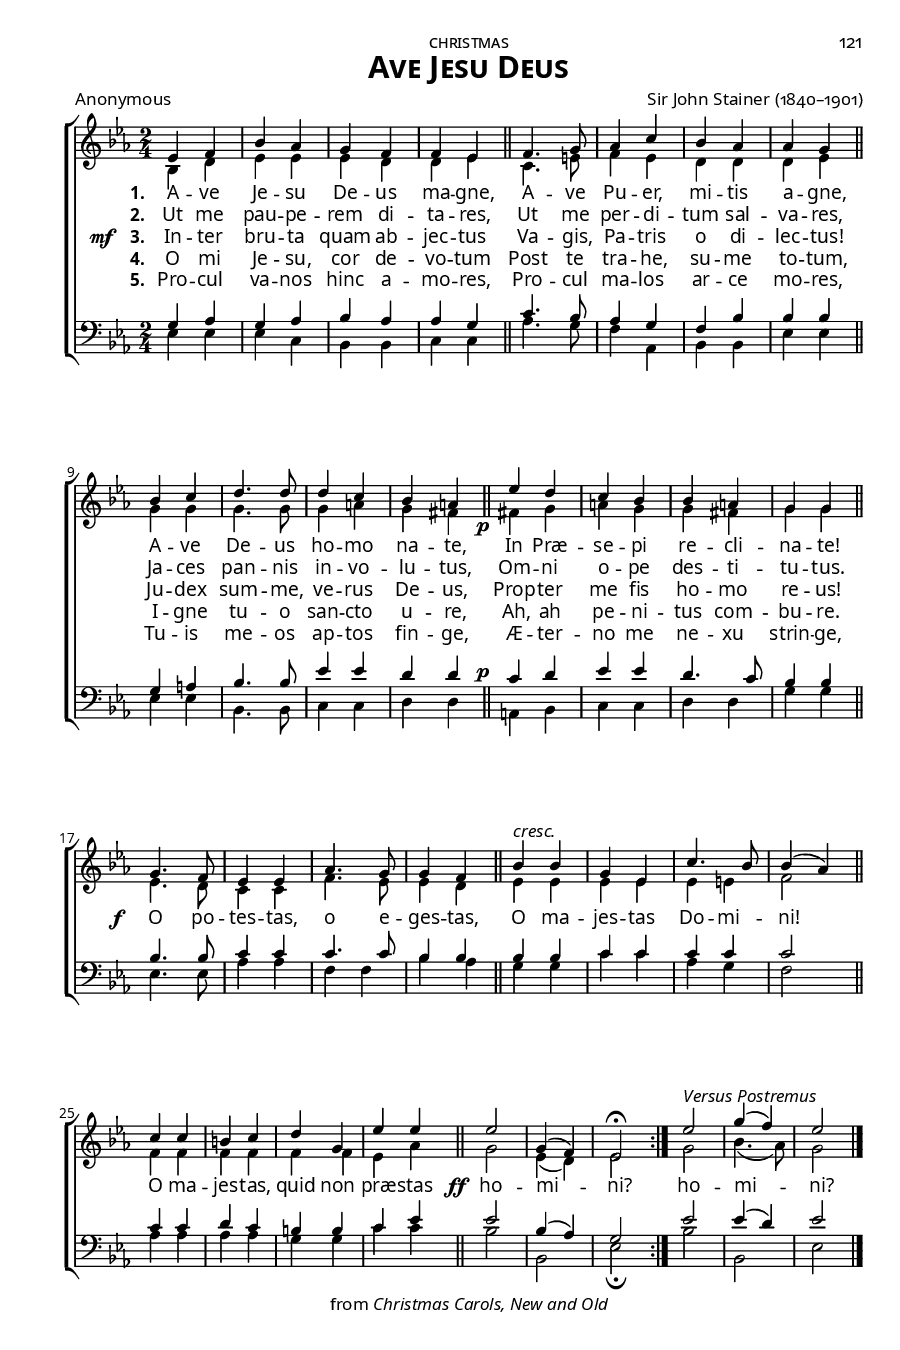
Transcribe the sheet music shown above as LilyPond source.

\version "2.14.2"
\include "util.ly"
\header {
  title = \markup{\override #'(font-name . "Garamond Premier Pro Semibold"){ \abs-fontsize #15 \smallCapsOldStyle"Ave Jesu Deus"}}
  poet = \markup\oldStyleNum"Anonymous"
  composer = \markup\oldStyleNum"Sir John Stainer (1840–1901)"
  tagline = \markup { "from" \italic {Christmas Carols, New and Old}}
}
\paper {
  %print-all-headers = ##f
  paper-height = 9\in
  paper-width = 6\in
  indent = 0\in
  %system-system-spacing = #'((basic-distance . 10) (padding . 0))
  %system-system-spacing =
  %  #'((basic-distance . 0)
  %     (minimum-distance . 0)
  %     (padding . -0.35)
  %     (stretchability . 100))
  ragged-last-bottom = ##f
  ragged-bottom = ##f
  two-sided = ##t
  inner-margin = 0.5\in
  outer-margin = 0.25\in
  top-margin = 0.25\in
  bottom-margin = 0.25\in
  first-page-number = #121
  print-first-page-number = ##t
  headerLine = \markup{\override #'(font-name . "Garamond Premier Pro") \smallCapsOldStyle"christmas"}
  oddHeaderMarkup = \markup\fill-line{
     \override #'(font-name . "Garamond Premier Pro")\abs-fontsize #8.5
     \combine 
        \fill-line{"" \on-the-fly #print-page-number-check-first
        \oldStylePageNum""
        }
        \fill-line{\headerLine}
  }
  evenHeaderMarkup = \markup {
     \override #'(font-name . "Garamond Premier Pro")\abs-fontsize #8.5
     \combine
        \on-the-fly #print-page-number-check-first
        \oldStylePageNum""
        \fill-line{\headerLine}
  }
}
#(set-global-staff-size 15) \paper{ #(define fonts (make-pango-font-tree "GoudyOlSt BT" "Garamond Premier Pro" "Garamond Premier Pro" (/ 15 20))) }
global = {
  \key ees \major
  \time 2/4
  \override DynamicLineSpanner #'staff-padding = #0.0
  \override DynamicLineSpanner #'Y-extent = #'(1 . 1)
  \override DynamicText #'X-offset = #'-4
}

sopMusic = \relative c' {
  ees4 f |
  bes aes |
  g f |
  f ees \bar "||"
  f4. g8 |
  aes4 c |
  
  bes aes |
  aes g \bar "||"
  bes c |
  d4. d8 |
  d4 c |
  bes a \bar "||"
  ees'_\p d |
  
  c bes |
  bes a |
  g g \bar "||" \break
  g4. f8 |
  ees4 ees |
  aes4. g8 |
  g4 f \bar "||"
  
  bes4^\markup\italic"cresc." bes |
  g ees |
  c'4. bes8 |
  bes4( aes) \bar "||" \break
  c4 c |
  b c |
  d g, |
  
  ees' ees \bar "||"
  ees2 |
  g,4( f) |
  ees2\fermata \bar ":|"
  ees'^\markup\italic{ "Versus Postremus"} |
  g4( f) |
  ees2 \bar "|."
}
sopWords = \lyricmode {
  
}

altoMusic = \relative c' {
  bes4 d |
  ees ees |
  ees d |
  d ees \bar "||"
  c4. e8 |
  f4 ees |
  
  d d |
  d ees \bar "||"
  g g |
  g4. g8 |
  g4 a |
  g fis \bar "||"
  fis! g |
  
  a g |
  g fis |
  g g \bar "||"
  ees4. d8 |
  c4 c |
  f4. ees8 |
  ees4 d |
  
  ees ees |
  ees ees |
  ees e |
  f2 \bar "||"
  f4 f |
  f f |
  f f |
  
  ees aes \bar "||"
  g2 |
  ees4( d) |
  ees2 |
  g2 |
  bes4.( aes8) |
  g2 \bar "|."
}
altoWords = {
  \dropLyricsV
  \lyricmode {
    \set stanza = #"1. "
    A -- ve Je -- su De -- us ma -- gne,
    A -- ve Pu -- er, mi -- tis a -- gne,
    A -- ve De -- us ho -- mo na -- te,
    In Præ -- se -- pi re -- cli -- na -- te!
  }
  
  \set stanza = \markup\dynamic"f   "
  \lyricmode {
    \set associatedVoice = "tenors"
    O po -- tes -- tas, o e -- ges -- tas,
    O ma -- jes -- tas Do -- mi -- ni!
    O ma -- jes -- tas, quid non præ -- stas
  }
  \set stanza = \markup\dynamic"  ff "
  \lyricmode{
    ho -- mi -- ni?
    ho -- mi -- ni?
  }
}
altoWordsII = \lyricmode {
  \dropLyricsV
%\markup\italic
  \set stanza = #"2. "
  Ut me pau -- pe -- rem di -- ta -- res,
  Ut me per -- di -- tum sal -- va -- res,
  Ja -- ces pan -- nis in -- vo -- lu -- tus,
  Om -- ni o -- pe des -- ti -- tu -- tus.
}
altoWordsIII = {
  \dropLyricsV
  \set stanza = \markup{\dynamic "mf  " "3. "}
  \lyricmode {
    In -- ter bru -- ta quam ab -- jec -- tus
    Va -- gis, Pa -- tris o di -- lec -- tus!
    Ju -- dex sum -- me, ve -- rus De -- us,
    Prop -- ter me fis ho -- mo re -- us!
  }
}
altoWordsIV = \lyricmode {
  \dropLyricsV
  \set stanza = #"4. "
  O mi Je -- su, cor de -- vo -- tum
  Post te tra -- he, su -- me to -- tum,
  I -- gne tu -- o san -- cto u -- re,
  Ah, ah pe -- ni -- tus com -- bu -- re.
}
altoWordsV = \lyricmode {
  \dropLyricsV
  \set stanza = #"5. "
  Pro -- cul va -- nos hinc a -- mo -- res,
  Pro -- cul ma -- los ar -- ce mo -- res,
  Tu -- is me -- os ap -- tos fin -- ge,
  Æ -- ter -- no me ne -- xu strin -- ge,
}
altoWordsVI = \lyricmode {
  \set stanza = #"6. "
  \set ignoreMelismata = ##t
}
tenorMusic = \relative c' {
  g4 aes |
  g aes |
  bes aes |
  aes g \bar "||"
  c4. bes8 |
  aes4 g |
  
  f bes |
  bes bes \bar "||"
  g a |
  bes4. bes8 |
  ees4 ees |
  d d \bar "||"
  c^\p d |
  
  ees4 ees |
  d4. c8 |
  bes4 bes \bar "||"
  bes4. bes8 |
  c4 c |
  c4. c8 |
  bes4 bes \bar "||"
  
  bes bes |
  c c |
  c c |
  c2 \bar "||"
  c4 c |
  d c |
  b b |
  
  c ees \bar "||"
  ees2 |
  bes4( aes) |
  g2 |
  
  ees' |
  ees4( d) |
  ees2 \bar "|."
  
}
tenorWords = \lyricmode {

}

bassMusic = \relative c {
  ees4 ees |
  ees c |
  bes bes |
  c c \bar "||"
  aes'4. g8 |
  f4 aes, |
  
  bes4 bes |
  ees ees \bar "||"
  ees ees |
  bes4. bes8 |
  c4 c |
  d d \bar "||"
  a bes |
  
  c c |
  d d |
  g g \bar "||"
  ees4. ees8 |
  aes4 aes |
  f f |
  bes aes \bar "||"
  
  g g |
  c c |
  aes g |
  f2 \bar "||"
  aes4 aes |
  aes aes |
  g g |
  
  c c \bar "||"
  bes2 |
  bes, |
  ees\fermata |
  bes' |
  bes, |
  ees \bar "|."
}
bassWords = \lyricmode {

}

pianoRH = \relative c' {
  
}
pianoLH = \relative c' {
  
}

\score {
  <<
   \new ChoirStaff <<
%    \new Lyrics = sopranos \with { \override VerticalAxisGroup #'nonstaff-relatedstaff-spacing = #'((basic-distance . 1)) }
    \new Staff = women <<
      \new Voice = "sopranos" { \voiceOne << \global \sopMusic >> }
      \new Voice = "altos" { \voiceTwo << \global \altoMusic >> }
    >>
   \new Staff = men <<
      \clef bass
      \new Voice = "tenors" { \voiceOne << \global \tenorMusic >> }
      \new Voice = "basses" { \voiceTwo << \global \bassMusic >> }
    >>
    \new Lyrics \with { alignAboveContext = #"women" \override VerticalAxisGroup #'nonstaff-relatedstaff-spacing = #'((basic-distance . 1))} \lyricsto "sopranos" \sopWords
     \new Lyrics = "altosVI"  \with { alignBelowContext = #"women" \override VerticalAxisGroup #'nonstaff-relatedstaff-spacing = #'((basic-distance . 1))} \lyricsto "altos" \altoWordsVI
    \new Lyrics = "altosV"  \with { alignBelowContext = #"women" \override VerticalAxisGroup #'nonstaff-relatedstaff-spacing = #'((basic-distance . 1))} \lyricsto "altos" \altoWordsV
    \new Lyrics = "altosIV"  \with { alignBelowContext = #"women" \override VerticalAxisGroup #'nonstaff-relatedstaff-spacing = #'((basic-distance . 1))} \lyricsto "altos" \altoWordsIV
    \new Lyrics = "altosIII"  \with { alignBelowContext = #"women" \override VerticalAxisGroup #'nonstaff-relatedstaff-spacing = #'((basic-distance . 1))} \lyricsto "altos" \altoWordsIII
    \new Lyrics = "altosII"  \with { alignBelowContext = #"women" \override VerticalAxisGroup #'nonstaff-relatedstaff-spacing = #'((basic-distance . 1))} \lyricsto "altos" \altoWordsII
    \new Lyrics = "altos"  \with { alignBelowContext = #"women" \override VerticalAxisGroup #'nonstaff-relatedstaff-spacing = #'((basic-distance . 1))} \lyricsto "altos" \altoWords
    \new Lyrics \with { alignAboveContext = #"men" \override VerticalAxisGroup #'nonstaff-relatedstaff-spacing = #'((basic-distance . 1)) } \lyricsto "tenors" \tenorWords
    \new Lyrics \with { alignBelowContext = #"men" \override VerticalAxisGroup #'nonstaff-relatedstaff-spacing = #'((basic-distance . 1)) } \lyricsto "basses" \bassWords
  >>
%    \new PianoStaff << \new Staff { \new Voice { \pianoRH } } \new Staff { \clef "bass" \pianoLH } >>
  >>
  \layout {
    \context {
      \Score
      %\override SpacingSpanner #'base-shortest-duration = #(ly:make-moment 1 8)
      %\override SpacingSpanner #'common-shortest-duration = #(ly:make-moment 1 4)
    }
    \context {
      % Remove all empty staves
      % \Staff \RemoveEmptyStaves \override VerticalAxisGroup #'remove-first = ##t
    }
    \context {
      \Lyrics
      \override LyricText #'X-offset = #center-on-word
    }
  }
  \midi {
    \tempo 4 = 90
    \set Staff.midiInstrument = "flute"
  
    \context {
      \Voice
      \remove "Dynamic_performer"
    }
  }
}
